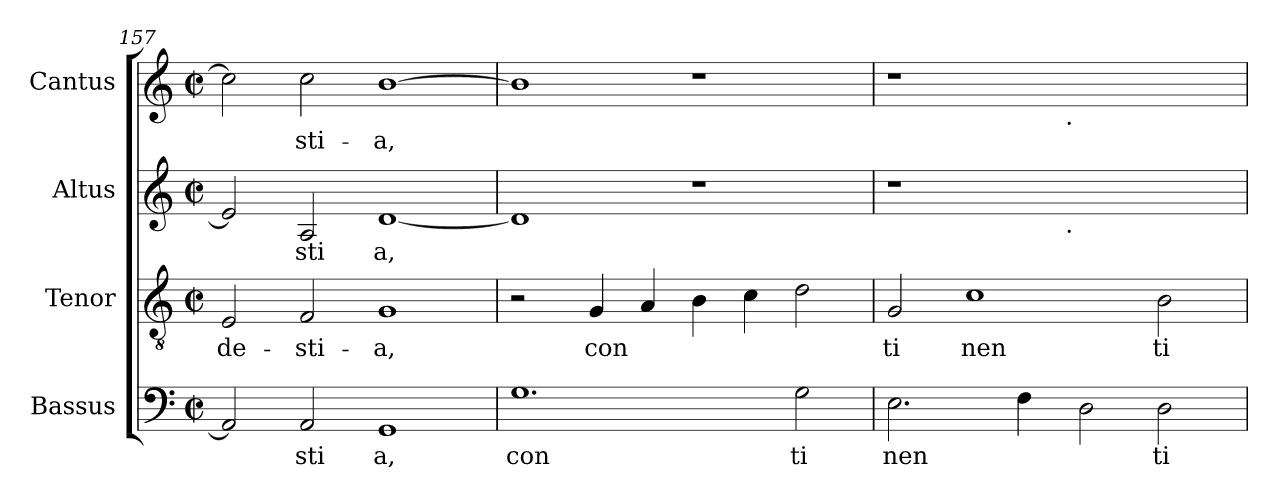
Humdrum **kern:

**kern	**text	**kern	**text	**kern	**text	**kern	**text
*part4	*part4	*part3	*part3	*part2	*part2	*part1	*part1
*staff4	*staff4	*staff3	*staff3	*staff2	*staff2	*staff1	*staff1
*I"Bassus	*	*I"Tenor	*	*I"Altus	*	*I"Cantus	*
*	*	*	*	*I'A	*	*I'C	*
*clefF4	*	*clefGv2	*	*clefG2	*	*clefG2	*
*k[]	*	*k[]	*	*k[]	*	*k[]	*
*C:	*	*C:	*	*C:	*	*C:	*
*M2/2	*	*M2/2	*	*M2/2	*	*M2/2	*
*met(c|)	*	*met(c|)	*	*met(c|)	*	*met(c|)	*
=157	=157	=157	=157	=157	=157	=157	=157
!	!LO:LY:b:cj	!	!LO:LY:b:cj	!	!LO:LY:b:cj	!	!LO:LY:b:cj
2AA/]	.	2E/	-de-	2e/]	.	2cc\]	--
!	!LO:LY:b:cj	!	!LO:LY:b:cj	!	!LO:LY:b:cj	!	!LO:LY:b:cj
2AA/	sti	2F/	-sti-	2A/	sti	2cc\	-sti-
!	!LO:LY:b:cj	!	!LO:LY:b:cj	!	!LO:LY:b:cj	!	!LO:LY:b:cj
1GG	a,	1G	-a,	[<1d	a,	[<1b	-a,
!!LO:LB:g=z
=158	=158	=158	=158	=158	=158	=158	=158
!	!LO:LY:b:cj	!	!	!	!LO:LY:b:cj	!	!LO:LY:b:cj
1.G	con	2r	.	1d]	.	1b]	.
!	!	!	!LO:LY:b:cj	!	!	!	!
.	.	4G/	con	.	.	.	.
!	!	!	!LO:LY:b:cj	!	!	!	!
.	.	4A/	.	.	.	.	.
!	!	!	!LO:LY:b:cj	!	!	!	!
.	.	4B\	.	1r	.	1r	.
!	!	!	!LO:LY:b:cj	!	!	!	!
.	.	4c\	.	.	.	.	.
!	!LO:LY:b:cj	!	!LO:LY:b:cj	!	!	!	!
2G\	ti	2d\	.	.	.	.	.
=159	=159	=159	=159	=159	=159	=159	=159
!	!LO:LY:b:cj	!	!LO:LY:b:cj	!	!	!	!
*	*	*	*	*^	*	*^	*
2.E\	nen	2G/	ti	1r	2ryy	.	1r	2ryy	.
!	!	!	!LO:LY:b:cj	!	!	!	!	!	!
.	.	1c	nen	.	4...ryy	.	.	4...ryy	.
!	!LO:LY:b:cj	!	!	!	!	!	!	!	!
4F\	.	.	.	.	.	.	.	.	.
!	!	!	!	!	!	!	!	!LO:TX:b:t=.	!
!	!	!	!	!	!LO:TX:b:t=.	!	!	!	!
.	.	.	.	.	1ryy	.	.	1ryy	.
!	!LO:LY:b:cj	!	!	!	!	!	!	!	!
2D\	.	.	.	1ryy	.	.	1ryy	.	.
!	!LO:LY:b:cj	!	!LO:LY:b:cj	!	!	!	!	!	!
2D\	ti	2B\	ti	.	.	.	.	.	.
.	.	.	.	.	32ryy	.	.	32ryy	.
*	*	*	*	*v	*v	*	*	*	*
*	*	*	*	*	*	*v	*v	*
=	=	=	=	=	=	=	=
*-	*-	*-	*-	*-	*-	*-	*-
